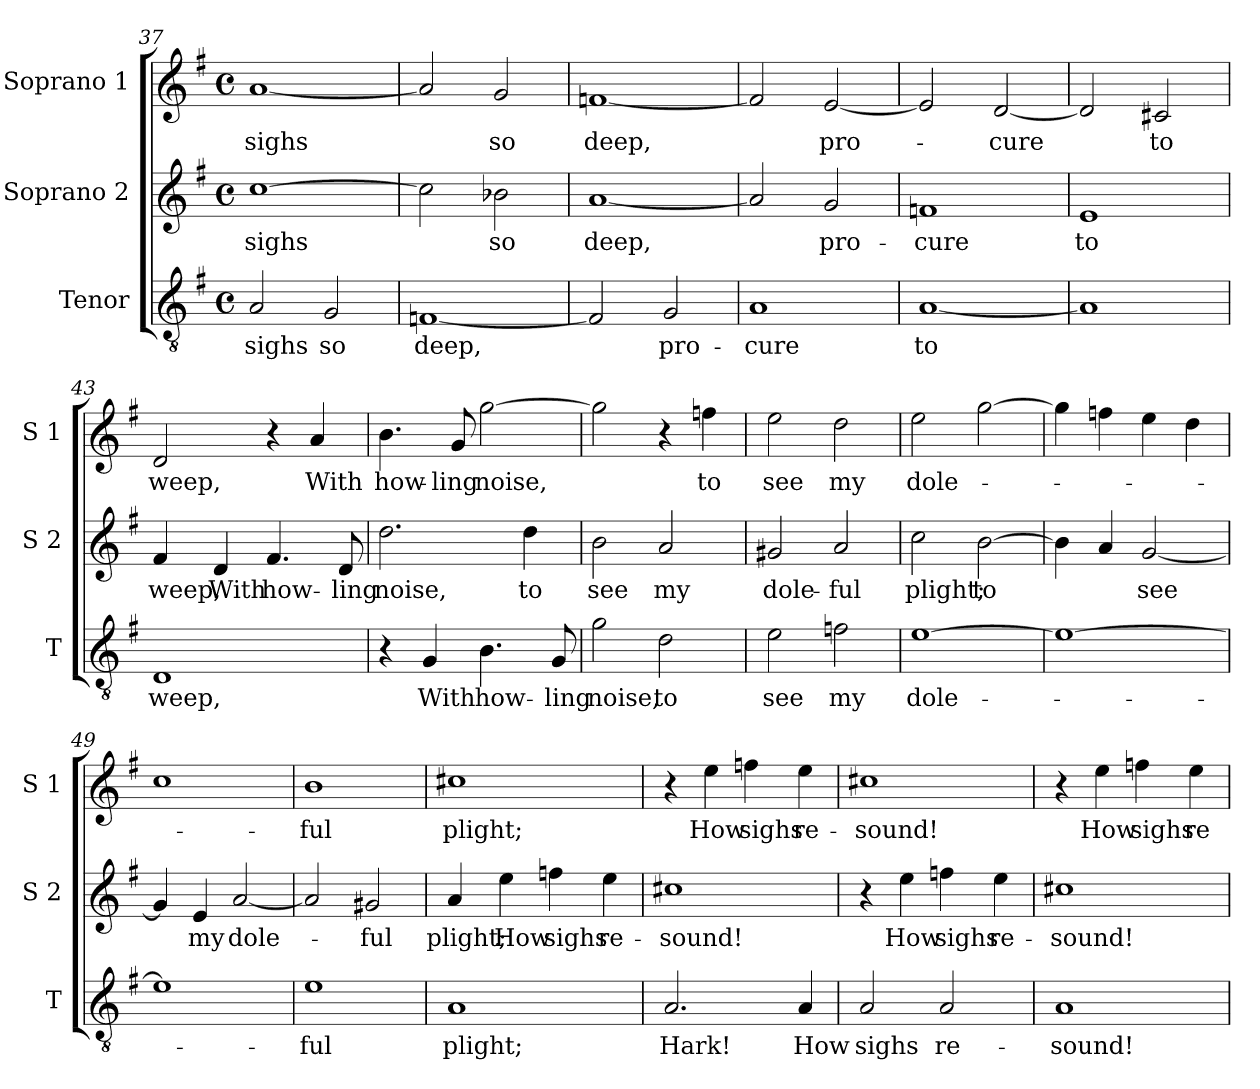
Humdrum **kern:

**kern	**text	**kern	**text	**kern	**text
*part3	*part3	*part2	*part2	*part1	*part1
*staff3	*staff3	*staff2	*staff2	*staff1	*staff1
*I"Tenor	*	*I"Soprano 2	*	*I"Soprano 1	*
*I'T	*	*I'S 2	*	*I'S 1	*
*clefGv2	*	*clefG2	*	*clefG2	*
*k[f#]	*	*k[f#]	*	*k[f#]	*
*G:	*	*G:	*	*G:	*
*M4/4	*	*M4/4	*	*M4/4	*
*met(c)	*	*met(c)	*	*met(c)	*
=37	=37	=37	=37	=37	=37
!	!LO:LY:b	!	!LO:LY:b	!	!LO:LY:b
2A/	sighs	[1cc	sighs	[1a	sighs
!	!LO:LY:b	!	!	!	!
2G/	so	.	.	.	.
=38	=38	=38	=38	=38	=38
!	!LO:LY:b	!	!	!	!
[1Fn	deep,	2cc\]	.	2a/]	.
!	!	!	!LO:LY:b	!	!LO:LY:b
.	.	2b-X\	so	2g/	so
=39	=39	=39	=39	=39	=39
!	!	!	!LO:LY:b	!	!LO:LY:b
2F/]	.	[1a	deep,	[1fn	deep,
!	!LO:LY:b	!	!	!	!
2G/	pro-	.	.	.	.
=40	=40	=40	=40	=40	=40
!	!LO:LY:b	!	!	!	!
1A	-cure	2a/]	.	2f/]	.
!	!	!	!LO:LY:b	!	!LO:LY:b
.	.	2g/	pro-	[2e/	pro-
!!LO:LB:g=z
=41	=41	=41	=41	=41	=41
!	!LO:LY:b	!	!LO:LY:b	!	!
[1A	to	1fn	-cure	2e/]	.
!	!	!	!	!	!LO:LY:b
.	.	.	.	[2d/	-cure
=42	=42	=42	=42	=42	=42
!	!	!	!LO:LY:b	!	!
1A]	.	1e	to	2d/]	.
!	!	!	!	!	!LO:LY:b
.	.	.	.	2c#X/	to
=43	=43	=43	=43	=43	=43
!	!LO:LY:b	!	!LO:LY:b	!	!LO:LY:b
1D	weep,	4f#/	weep,	2d/	weep,
!	!	!	!LO:LY:b	!	!
.	.	4d/	With	.	.
!	!	!	!LO:LY:b	!	!
.	.	4.f#/	how-	4r	.
!	!	!	!	!	!LO:LY:b
.	.	.	.	4a/	With
!	!	!	!LO:LY:b	!	!
.	.	8d/	-ling	.	.
=44	=44	=44	=44	=44	=44
!	!	!	!LO:LY:b	!	!LO:LY:b
4r	.	2.dd\	noise,	4.b\	how-
!	!LO:LY:b	!	!	!	!
4G/	With	.	.	.	.
!	!	!	!	!	!LO:LY:b
.	.	.	.	8g/	-ling
!	!LO:LY:b	!	!	!	!LO:LY:b
4.B\	how-	.	.	[2gg\	noise,
!	!	!	!LO:LY:b	!	!
.	.	4dd\	to	.	.
!	!LO:LY:b	!	!	!	!
8G/	-ling	.	.	.	.
=45	=45	=45	=45	=45	=45
!	!LO:LY:b	!	!LO:LY:b	!	!
2g\	noise,	2b\	see	2gg\]	.
!	!LO:LY:b	!	!LO:LY:b	!	!
2d\	to	2a/	my	4r	.
!	!	!	!	!	!LO:LY:b
.	.	.	.	4ffn\	to
=46	=46	=46	=46	=46	=46
!	!LO:LY:b	!	!LO:LY:b	!	!LO:LY:b
2e\	see	2g#X/	dole-	2ee\	see
!	!LO:LY:b	!	!LO:LY:b	!	!LO:LY:b
2fn\	my	2a/	-ful	2dd\	my
=47	=47	=47	=47	=47	=47
!	!LO:LY:b	!	!LO:LY:b	!	!LO:LY:b
[1e	dole-	2cc\	plight;	2ee\	dole-
!	!	!	!LO:LY:b	!	!
.	.	[2b\	to	[2gg\	.
!!LO:PB:g=z
=48	=48	=48	=48	=48	=48
1e_	.	4b\]	.	4gg\]	.
.	.	4a/	.	4ffn\	.
!	!	!	!LO:LY:b	!	!
.	.	[2g/	see	4ee\	.
.	.	.	.	4dd\	.
=49	=49	=49	=49	=49	=49
1e]	.	4g/]	.	1cc	.
!	!	!	!LO:LY:b	!	!
.	.	4e/	my	.	.
!	!	!	!LO:LY:b	!	!
.	.	[2a/	dole-	.	.
=50	=50	=50	=50	=50	=50
!	!LO:LY:b	!	!	!	!LO:LY:b
1e	-ful	2a/]	.	1b	-ful
!	!	!	!LO:LY:b	!	!
.	.	2g#X/	-ful	.	.
=51	=51	=51	=51	=51	=51
!	!LO:LY:b	!	!LO:LY:b	!	!LO:LY:b
1A	plight;	4a/	plight;	1cc#X	plight;
!	!	!	!LO:LY:b	!	!
.	.	4ee\	How	.	.
!	!	!	!LO:LY:b	!	!
.	.	4ffn\	sighs	.	.
!	!	!	!LO:LY:b	!	!
.	.	4ee\	re-	.	.
=52	=52	=52	=52	=52	=52
!	!LO:LY:b	!	!LO:LY:b	!	!
2.A/	Hark!	1cc#X	-sound!	4r	.
!	!	!	!	!	!LO:LY:b
.	.	.	.	4ee\	How
!	!	!	!	!	!LO:LY:b
.	.	.	.	4ffn\	sighs
!	!LO:LY:b	!	!	!	!LO:LY:b
4A/	How	.	.	4ee\	re-
=53	=53	=53	=53	=53	=53
!	!LO:LY:b	!	!	!	!LO:LY:b
2A/	sighs	4r	.	1cc#X	-sound!
!	!	!	!LO:LY:b	!	!
.	.	4ee\	How	.	.
!	!LO:LY:b	!	!LO:LY:b	!	!
2A/	re-	4ffn\	sighs	.	.
!	!	!	!LO:LY:b	!	!
.	.	4ee\	re-	.	.
!!LO:LB:g=z
=54	=54	=54	=54	=54	=54
!	!LO:LY:b	!	!LO:LY:b	!	!
1A	-sound!	1cc#X	-sound!	4r	.
!	!	!	!	!	!LO:LY:b
.	.	.	.	4ee\	How
!	!	!	!	!	!LO:LY:b
.	.	.	.	4ffn\	sighs
!	!	!	!	!	!LO:LY:b
.	.	.	.	4ee\	re-
=	=	=	=	=	=
*-	*-	*-	*-	*-	*-
